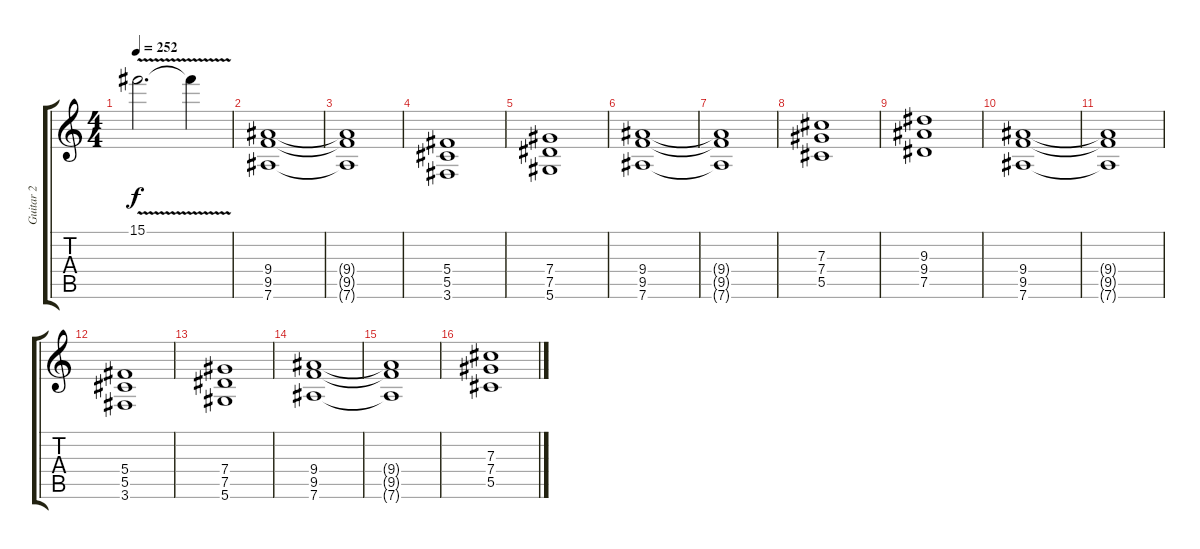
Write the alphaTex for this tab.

\track ("Guitar 2" "Guitar 2") {instrument distortionguitar}
\staff {score tabs}
\tuning (Eb4 Bb3 Gb3 Db3 Ab2 Eb2) {hide}
\ts (4 4)
\tempo 252
\clef g2
\ks c
15.1{v t}.2{d dy f} 15.1{t}.4 |
(9.4 9.5 7.6).1 |
(9.4{t} 9.5{t} 7.6{t}).1 |
(5.4 5.5 3.6).1 |
(7.4 7.5 5.6).1 |
(9.4 9.5 7.6).1 |
(9.4{t} 9.5{t} 7.6{t}).1 |
(7.3 7.4 5.5).1 |
(9.3 9.4 7.5).1 |
(9.4 9.5 7.6).1 |
(9.4{t} 9.5{t} 7.6{t}).1 |
(5.4 5.5 3.6).1 |
(7.4 7.5 5.6).1 |
(9.4 9.5 7.6).1 |
(9.4{t} 9.5{t} 7.6{t}).1 |
(7.3 7.4 5.5).1
